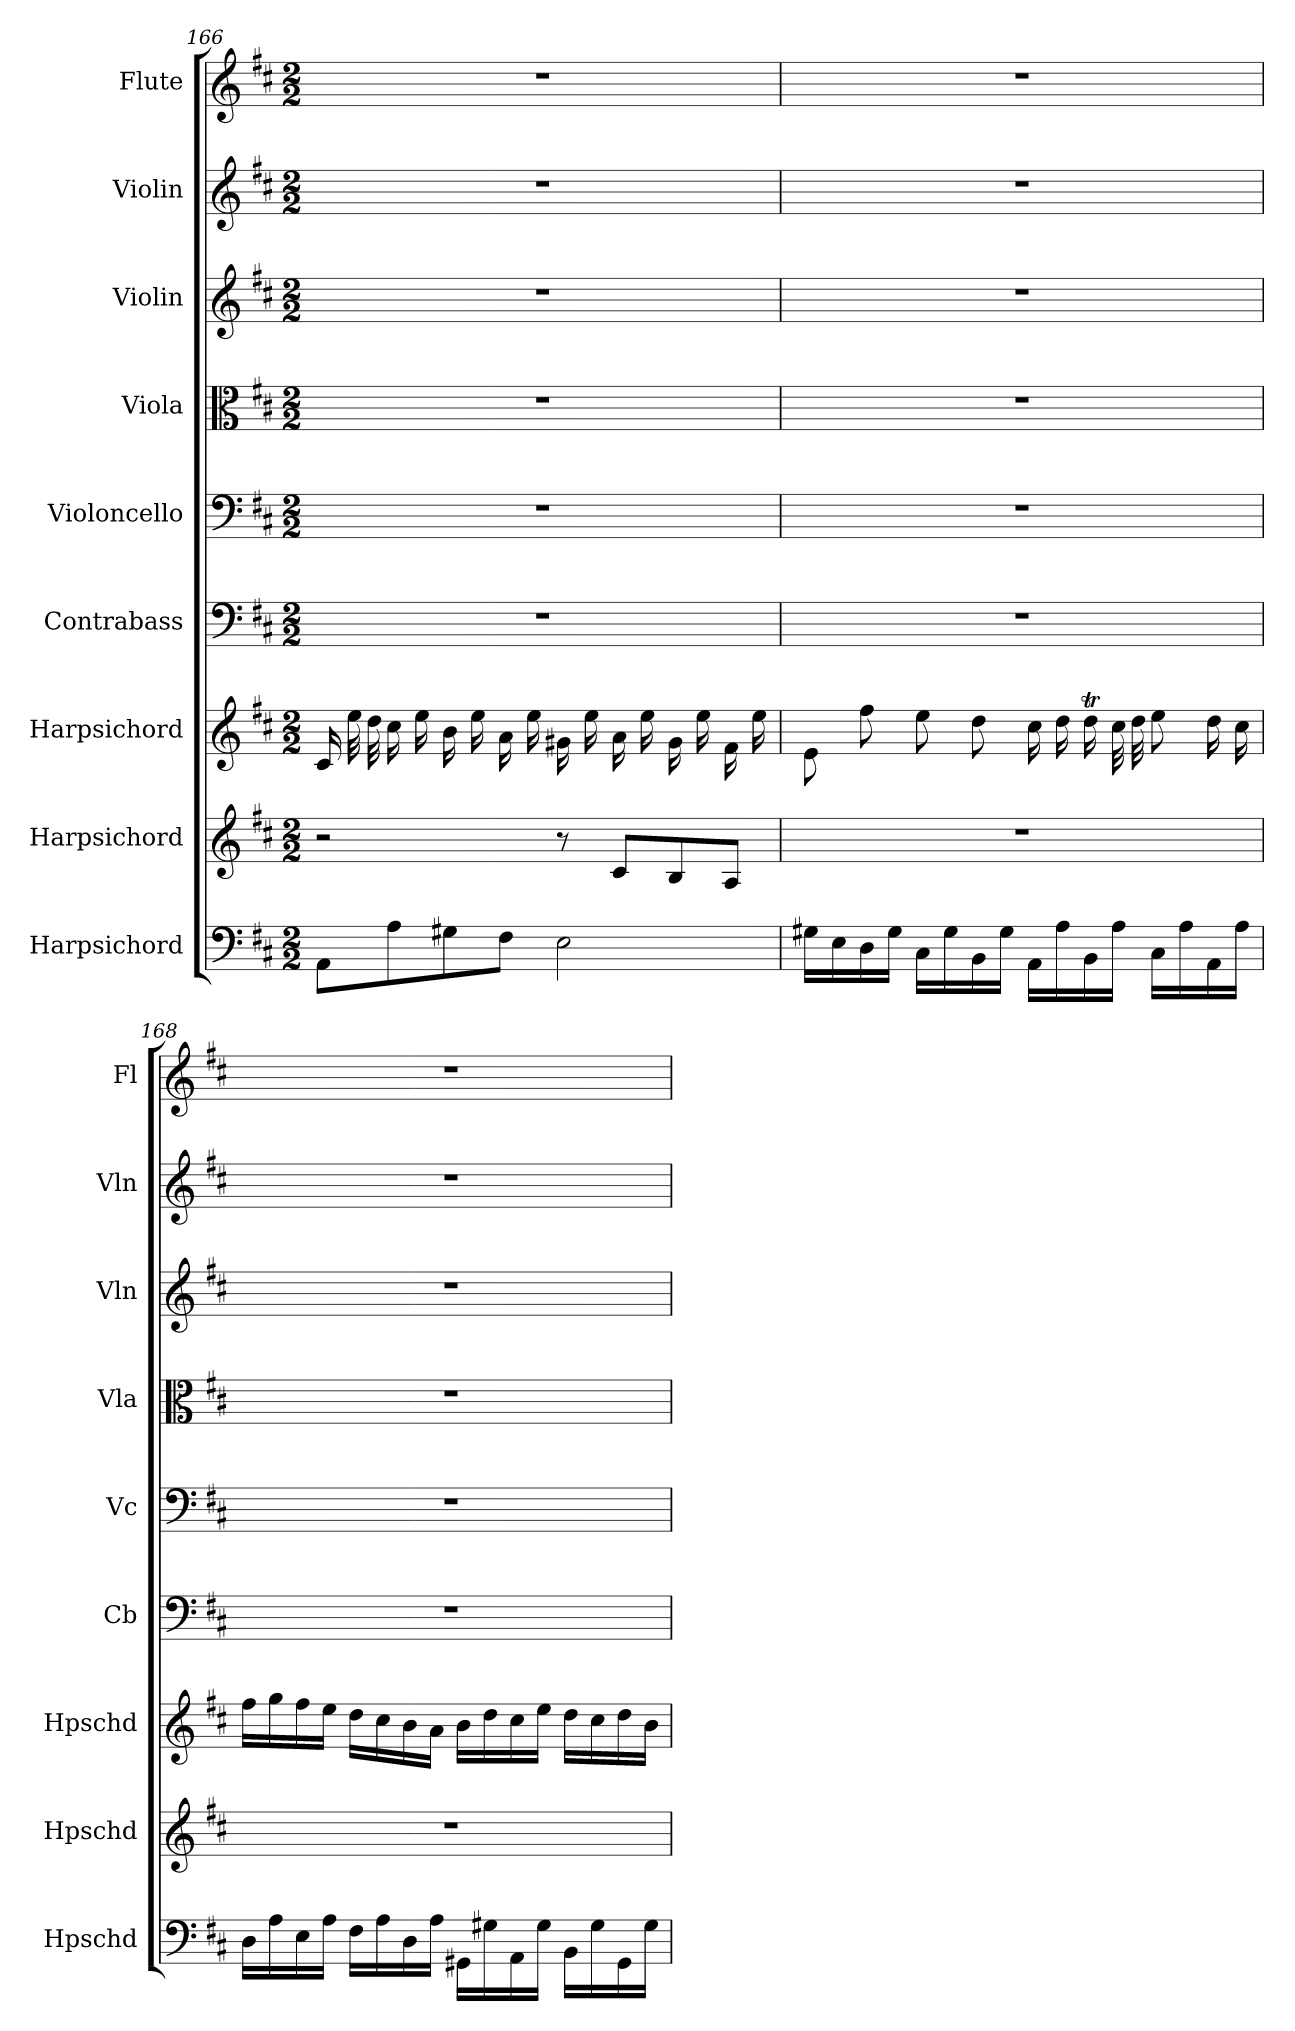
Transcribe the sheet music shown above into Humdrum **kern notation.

**kern	**kern	**kern	**kern	**kern	**kern	**kern	**kern	**kern
*part9	*part8	*part7	*part6	*part5	*part4	*part3	*part2	*part1
*staff9	*staff8	*staff7	*staff6	*staff5	*staff4	*staff3	*staff2	*staff1
*I"Harpsichord	*I"Harpsichord	*I"Harpsichord	*I"Contrabass	*I"Violoncello	*I"Viola	*I"Violin	*I"Violin	*I"Flute
*I'Hpschd	*I'Hpschd	*I'Hpschd	*I'Cb	*I'Vc	*I'Vla	*I'Vln	*I'Vln	*I'Fl
*clefF4	*clefG2	*clefG2	*clefF4	*clefF4	*clefC3	*clefG2	*clefG2	*clefG2
*k[f#c#]	*k[f#c#]	*k[f#c#]	*k[f#c#]	*k[f#c#]	*k[f#c#]	*k[f#c#]	*k[f#c#]	*k[f#c#]
*D:	*D:	*D:	*D:	*D:	*D:	*D:	*D:	*D:
*M2/2	*M2/2	*M2/2	*M2/2	*M2/2	*M2/2	*M2/2	*M2/2	*M2/2
=166	=166	=166	=166	=166	=166	=166	=166	=166
8AA\L	2r	16c#/	1r	1r	1r	1r	1r	1r
.	.	32ee\	.	.	.	.	.	.
.	.	32dd\	.	.	.	.	.	.
8A\	.	16cc#\	.	.	.	.	.	.
.	.	16ee\	.	.	.	.	.	.
8G#X\	.	16b\	.	.	.	.	.	.
.	.	16ee\	.	.	.	.	.	.
8F#\J	.	16a\	.	.	.	.	.	.
.	.	16ee\	.	.	.	.	.	.
2E\	8r	16g#X\	.	.	.	.	.	.
.	.	16ee\	.	.	.	.	.	.
.	8c#/L	16a\	.	.	.	.	.	.
.	.	16ee\	.	.	.	.	.	.
.	8B/	16g#\	.	.	.	.	.	.
.	.	16ee\	.	.	.	.	.	.
.	8A/J	16f#\	.	.	.	.	.	.
.	.	16ee\	.	.	.	.	.	.
=167	=167	=167	=167	=167	=167	=167	=167	=167
16G#X\LL	1r	8e\	1r	1r	1r	1r	1r	1r
16E\	.	.	.	.	.	.	.	.
16D\	.	8ff#\	.	.	.	.	.	.
16G#\JJ	.	.	.	.	.	.	.	.
16C#\LL	.	8ee\	.	.	.	.	.	.
16G#\	.	.	.	.	.	.	.	.
16BB\	.	8dd\	.	.	.	.	.	.
16G#\JJ	.	.	.	.	.	.	.	.
16AA\LL	.	16cc#\	.	.	.	.	.	.
16A\	.	16dd\	.	.	.	.	.	.
16BB\	.	16ddT\	.	.	.	.	.	.
16A\JJ	.	32cc#\	.	.	.	.	.	.
.	.	32dd\	.	.	.	.	.	.
16C#\LL	.	8ee\	.	.	.	.	.	.
16A\	.	.	.	.	.	.	.	.
16AA\	.	16dd\	.	.	.	.	.	.
16A\JJ	.	16cc#\	.	.	.	.	.	.
=168	=168	=168	=168	=168	=168	=168	=168	=168
16D\LL	1r	16ff#\LL	1r	1r	1r	1r	1r	1r
16A\	.	16gg\	.	.	.	.	.	.
16E\	.	16ff#\	.	.	.	.	.	.
16A\JJ	.	16ee\JJ	.	.	.	.	.	.
16F#\LL	.	16dd\LL	.	.	.	.	.	.
16A\	.	16cc#\	.	.	.	.	.	.
16D\	.	16b\	.	.	.	.	.	.
16A\JJ	.	16a\JJ	.	.	.	.	.	.
16GG#X\LL	.	16b\LL	.	.	.	.	.	.
16G#X\	.	16dd\	.	.	.	.	.	.
16AA\	.	16cc#\	.	.	.	.	.	.
16G#\JJ	.	16ee\JJ	.	.	.	.	.	.
16BB\LL	.	16dd\LL	.	.	.	.	.	.
16G#\	.	16cc#\	.	.	.	.	.	.
16GG#\	.	16dd\	.	.	.	.	.	.
16G#\JJ	.	16b\JJ	.	.	.	.	.	.
=	=	=	=	=	=	=	=	=
*-	*-	*-	*-	*-	*-	*-	*-	*-
